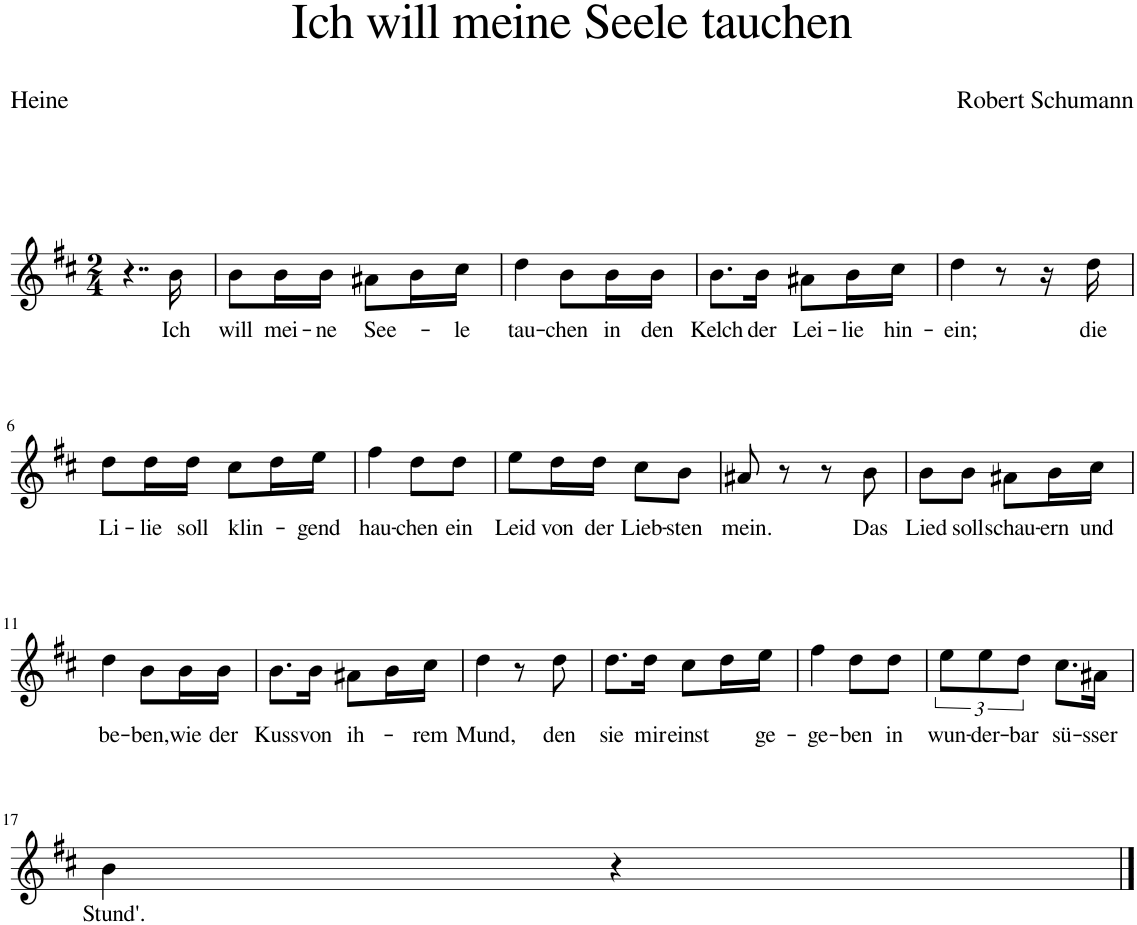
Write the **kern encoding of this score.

**kern	**text
*part1	*part1
*staff1	*staff1
*I"Piano	*
*I'Pno	*
*clefG2	*
*k[f#c#]	*
*M2/4	*
=1	=1
4..r	.
!	!LO:LY:b
16b\	Ich
=2	=2
!	!LO:LY:b
8b\L	will
!	!LO:LY:b
16b\L	mei-
!	!LO:LY:b
16b\JJ	-ne
!	!LO:LY:b
8a#X\L	See-
16b\L	.
!	!LO:LY:b
16cc#\JJ	-le
=3	=3
!	!LO:LY:b
4dd\	tau-
!	!LO:LY:b
8b\L	-chen
!	!LO:LY:b
16b\L	in
!	!LO:LY:b
16b\JJ	den
=4	=4
!	!LO:LY:b
8.b\L	Kelch
!	!LO:LY:b
16b\Jk	der
!	!LO:LY:b
8a#X\L	Lei-
!	!LO:LY:b
16b\L	-lie
!	!LO:LY:b
16cc#\JJ	hin-
=5	=5
!	!LO:LY:b
4dd\	-ein;
8r	.
16r	.
!	!LO:LY:b
16dd\	die
!!LO:LB:g=z
=6	=6
!	!LO:LY:b
8dd\L	Li-
!	!LO:LY:b
16dd\L	-lie
!	!LO:LY:b
16dd\JJ	soll
!	!LO:LY:b
8cc#\L	klin-
16dd\L	.
!	!LO:LY:b
16ee\JJ	-gend
=7	=7
!	!LO:LY:b
4ff#\	hau-
!	!LO:LY:b
8dd\L	-chen
!	!LO:LY:b
8dd\J	ein
=8	=8
!	!LO:LY:b
8ee\L	Leid
!	!LO:LY:b
16dd\L	von
!	!LO:LY:b
16dd\JJ	der
!	!LO:LY:b
8cc#\L	Lieb-
!	!LO:LY:b
8b\J	-sten
=9	=9
!	!LO:LY:b
8a#X/	mein.
8r	.
8r	.
!	!LO:LY:b
8b\	Das
=10	=10
!	!LO:LY:b
8b\L	Lied
!	!LO:LY:b
8b\J	soll
!	!LO:LY:b
8a#X\L	schau-
!	!LO:LY:b
16b\L	-ern
!	!LO:LY:b
16cc#\JJ	und
!!LO:LB:g=z
=11	=11
!	!LO:LY:b
4dd\	be-
!	!LO:LY:b
8b\L	-ben,
!	!LO:LY:b
16b\L	wie
!	!LO:LY:b
16b\JJ	der
=12	=12
!	!LO:LY:b
8.b\L	Kuss
!	!LO:LY:b
16b\Jk	von
!	!LO:LY:b
8a#X\L	ih-
16b\L	.
!	!LO:LY:b
16cc#\JJ	-rem
=13	=13
!	!LO:LY:b
4dd\	Mund,
8r	.
!	!LO:LY:b
8dd\	den
=14	=14
!	!LO:LY:b
8.dd\L	sie
!	!LO:LY:b
16dd\Jk	mir
!	!LO:LY:b
8cc#\L	einst
16dd\L	.
!	!LO:LY:b
16ee\JJ	ge-
=15	=15
!	!LO:LY:b
4ff#\	-ge-
!	!LO:LY:b
8dd\L	-ben
!	!LO:LY:b
8dd\J	in
=16	=16
!	!LO:LY:b
12ee\L	wun-
!	!LO:LY:b
12ee\	-der-
!	!LO:LY:b
12dd\J	-bar
!	!LO:LY:b
8.cc#\L	sü-
!	!LO:LY:b
16a#X\Jk	-sser
!!LO:LB:g=z
=17	=17
!	!LO:LY:b
4b\	Stund'.
4r	.
==	==
*-	*-
